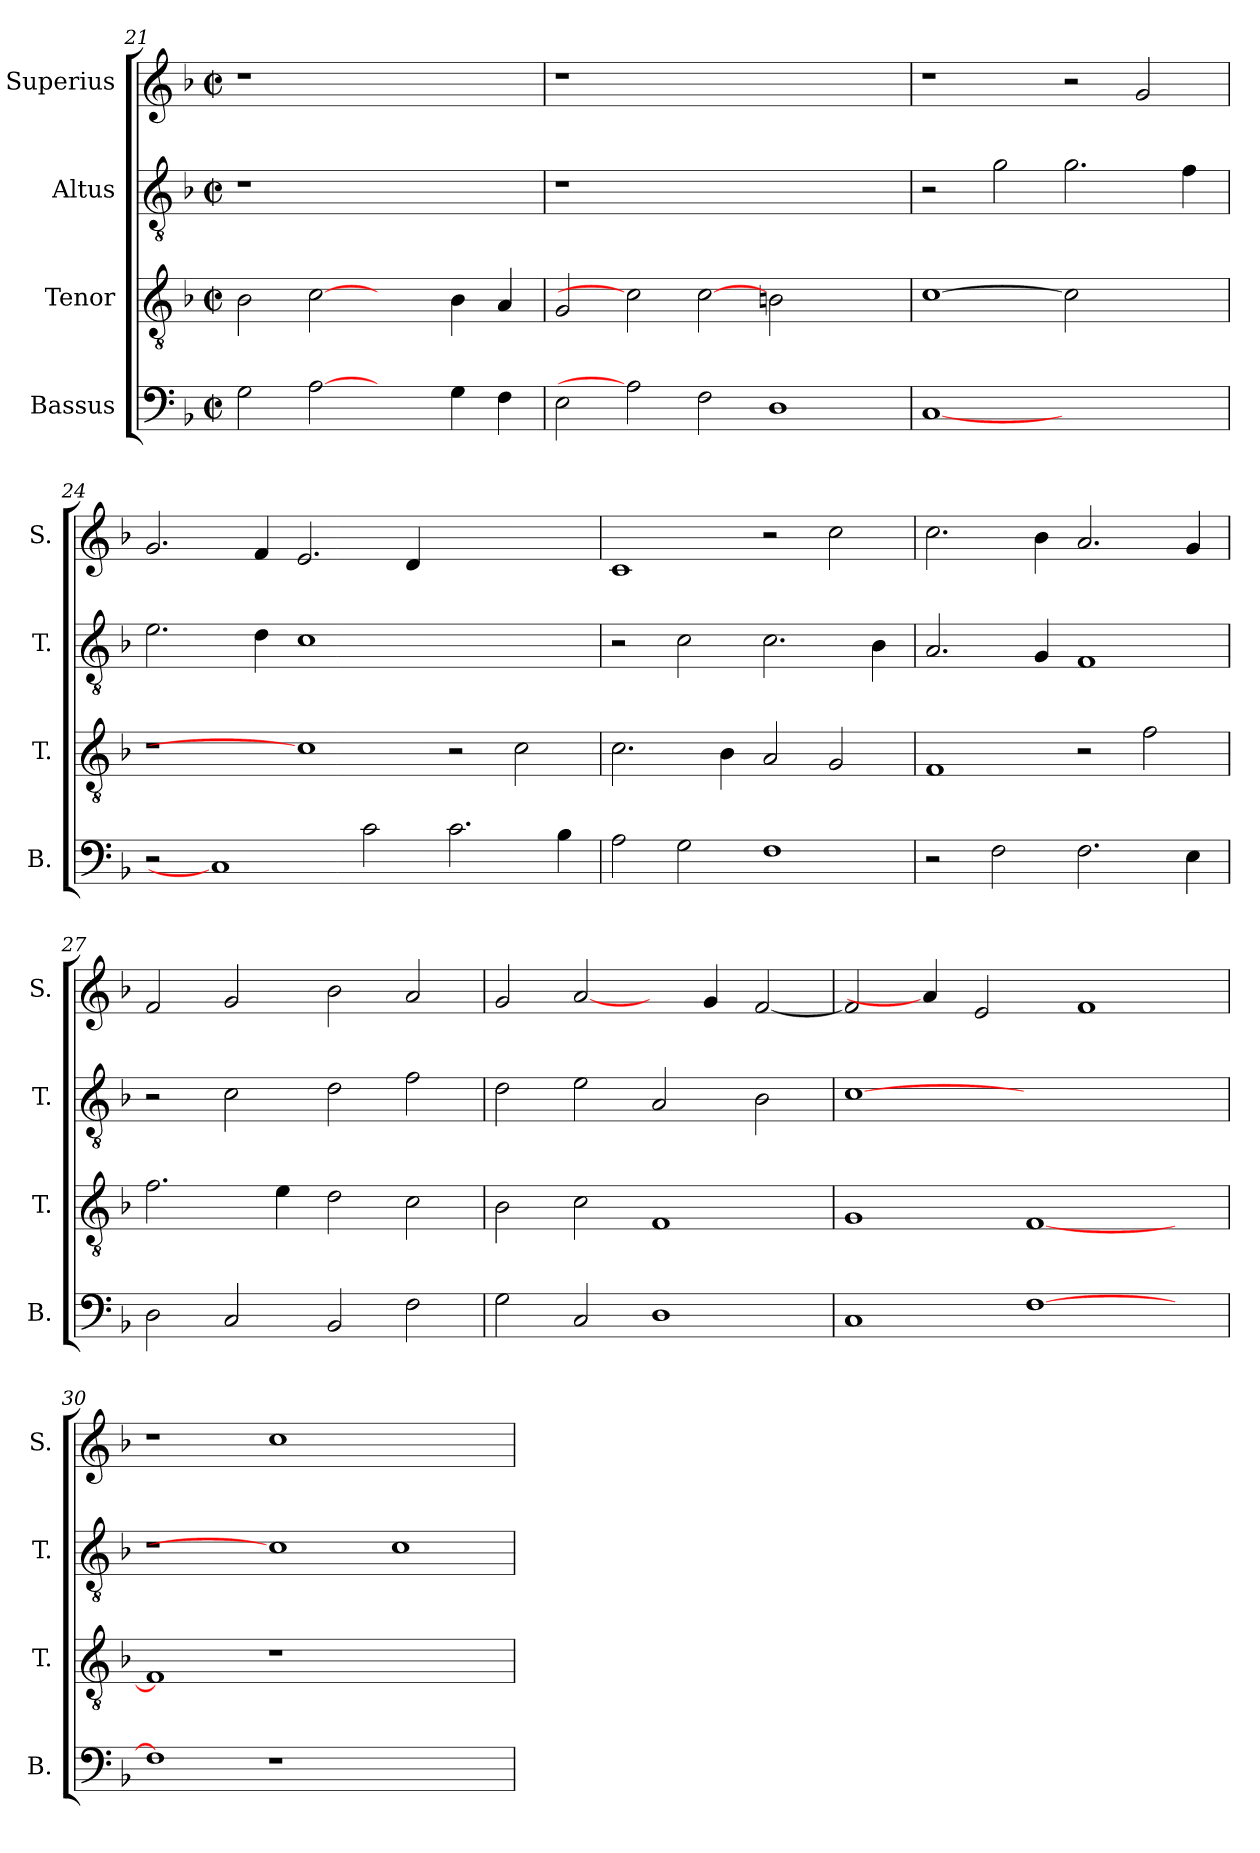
**kern	**kern	**kern	**kern
*part4	*part3	*part2	*part1
*staff4	*staff3	*staff2	*staff1
*I"Bassus	*I"Tenor	*I"Altus	*I"Superius
*I'B.	*I'T.	*I'T.	*I'S.
!!LO:LB:g=z
*clefF4	*clefGv2	*clefGv2	*clefG2
*	*ITrd7c12	*ITrd7c12	*
*k[b-]	*k[b-]	*k[b-]	*k[b-]
*F:	*F:	*F:	*F:
*M2/2	*M2/2	*M2/2	*M2/2
*met(c|)	*met(c|)	*met(c|)	*met(c|)
=21	=21	=21	=21
!	!	!LO:N:vis=1	!LO:N:vis=1
2Gi\	2BB-i\	1r	1r
[2Ai	[2Ci	.	.
2ryy	2ryy	1ryy	1ryy
4Gi\	4BB-i\	.	.
4Fi\	4AAi/	.	.
=22	=22	=22	=22
!	!	!LO:N:vis=1	!LO:N:vis=1
2Ei\	2GGi/	1r	1r
2Ai]	2Ci]	.	.
2Fi\	[2Ci	1.ryy	1.ryy
1Di	2BBni\	.	.
.	2ryy	.	.
=23	=23	=23	=23
[1Ci	[1Ci	2r	1r
.	.	2Gi\	.
1ryy	2Ci]	2.Gi\	2r
.	2ryy	.	2gi/
.	.	4Fi\	.
=24	=24	=24	=24
2r	1r	2.Ei\	2.gi/
1Ci]	.	.	.
.	.	4Di\	4fi/
.	1Ci]	1Ci	2.ei/
2ci\	.	.	.
.	.	.	4di/
2.ci\	2r	1ryy	1ryy
.	2Ci\	.	.
4B-i\	.	.	.
=25	=25	=25	=25
2Ai\	2.Ci\	2r	1ci
2Gi\	.	2Ci\	.
.	4BB-i\	.	.
1Fi	2AAi/	2.Ci\	2r
.	2GGi/	.	2cci\
.	.	4BB-i\	.
!!LO:LB:g=z
=26	=26	=26	=26
2r	1FFi	2.AAi/	2.cci\
2Fi\	.	.	.
.	.	4GGi/	4b-i\
2.Fi\	2r	1FFi	2.ai/
.	2Fi\	.	.
4Ei\	.	.	4gi/
=27	=27	=27	=27
2Di\	2.Fi\	2r	2fi/
2Ci/	.	2Ci\	2gi/
.	4Ei\	.	.
2BB-i/	2Di\	2Di\	2b-i\
2Fi\	2Ci\	2Fi\	2ai/
=28	=28	=28	=28
2Gi\	2BB-i\	2Di\	2gi/
2Ci/	2Ci\	2Ei\	[2ai/
1Di	1FFi	2AAi/	4ryy
.	.	.	4gi/
.	.	2BB-i\	[<2fi/
=29	=29	=29	=29
1Ci	1GGi	[1Ci	2fi/]
.	.	.	4ai/]
.	.	.	2ei/
[>1Fi	[<1FFi	1ryy	.
.	.	.	1fi
4ryy	4ryy	4ryy	.
=30	=30	=30	=30
1Fi]	1FFi]	1r	1r
1r	1r	1Ci]	1cci
1ryy	1ryy	1Ci	1ryy
=	=	=	=
*-	*-	*-	*-
